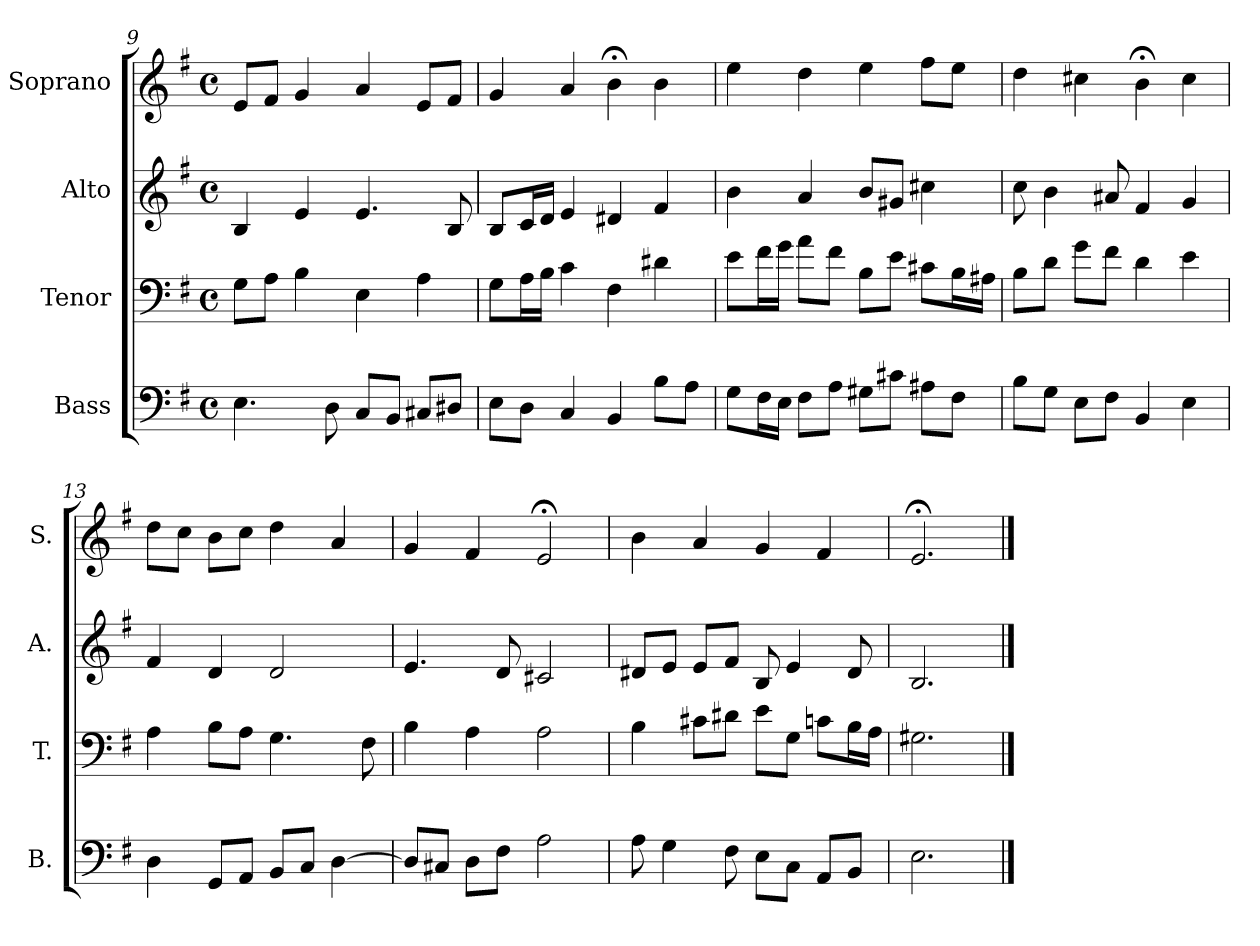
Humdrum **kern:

**kern	**kern	**kern	**kern
*part4	*part3	*part2	*part1
*staff4	*staff3	*staff2	*staff1
*I"Bass	*I"Tenor	*I"Alto	*I"Soprano
*I'B.	*I'T.	*I'A.	*I'S.
*clefF4	*clefF4	*clefG2	*clefG2
*k[f#]	*k[f#]	*k[f#]	*k[f#]
*e:	*e:	*e:	*e:
*M4/4	*M4/4	*M4/4	*M4/4
*met(c)	*met(c)	*met(c)	*met(c)
=9	=9	=9	=9
4.E\	8G\L	4B/	8e/L
.	8A\J	.	8f#/J
.	4B\	4e/	4g/
8D\	.	.	.
8C/L	4E\	4.e/	4a/
8BB/J	.	.	.
8C#X/L	4A\	.	8e/L
8D#X/J	.	8B/	8f#/J
!!LO:PB:g=z
=10	=10	=10	=10
8E\L	8G\L	8B/L	4g/
8D\J	16A\L	16c/L	.
.	16B\JJ	16d/JJ	.
4C/	4c\	4e/	4a/
4BB/	4F#\	4d#X/	4b;<\
8B\L	4d#X\	4f#/	4b\
8A\J	.	.	.
=11	=11	=11	=11
8G\L	8e\L	4b\	4ee\
16F#\L	16f#\L	.	.
16E\JJ	16g\JJ	.	.
8F#\L	8a\L	4a/	4dd\
8A\J	8f#\J	.	.
8G#X\L	8B\L	8b/L	4ee\
8c#X\J	8e\J	8g#X/J	.
8A#X\L	8c#X\L	4cc#X\	8ff#\L
8F#\J	16B\L	.	8ee\J
.	16A#X\JJ	.	.
=12	=12	=12	=12
8B\L	8B\L	8cc\	4dd\
8G\J	8d\J	4b\	.
8E\L	8g\L	.	4cc#X\
8F#\J	8f#\J	8a#X/	.
4BB/	4d\	4f#/	4b;<\
4E\	4e\	4g/	4cc#\
!!LO:LB:g=z
=13	=13	=13	=13
4D\	4A\	4f#/	8dd\L
.	.	.	8cc\J
8GG/L	8B\L	4d/	8b\L
8AA/J	8A\J	.	8cc\J
8BB/L	4.G\	2d/	4dd\
8C/J	.	.	.
[4D\	.	.	4a/
.	8F#\	.	.
=14	=14	=14	=14
8D/L]	4B\	4.e/	4g/
8C#X/J	.	.	.
8D\L	4A\	.	4f#/
8F#\J	.	8d/	.
2A\	2A\	2c#X/	2e;</
=15	=15	=15	=15
8A\	4B\	8d#X/L	4b\
4G\	.	8e/J	.
.	8c#X\L	8e/L	4a/
8F#\	8d#X\J	8f#/J	.
8E\L	8e\L	8B/	4g/
8C\J	8G\J	4e/	.
8AA/L	8cn\L	.	4f#/
8BB/J	16B\L	8d#/	.
.	16A\JJ	.	.
=16	=16	=16	=16
2.E\	2.G#X\	2.B/	2.e;</
==	==	==	==
*-	*-	*-	*-
